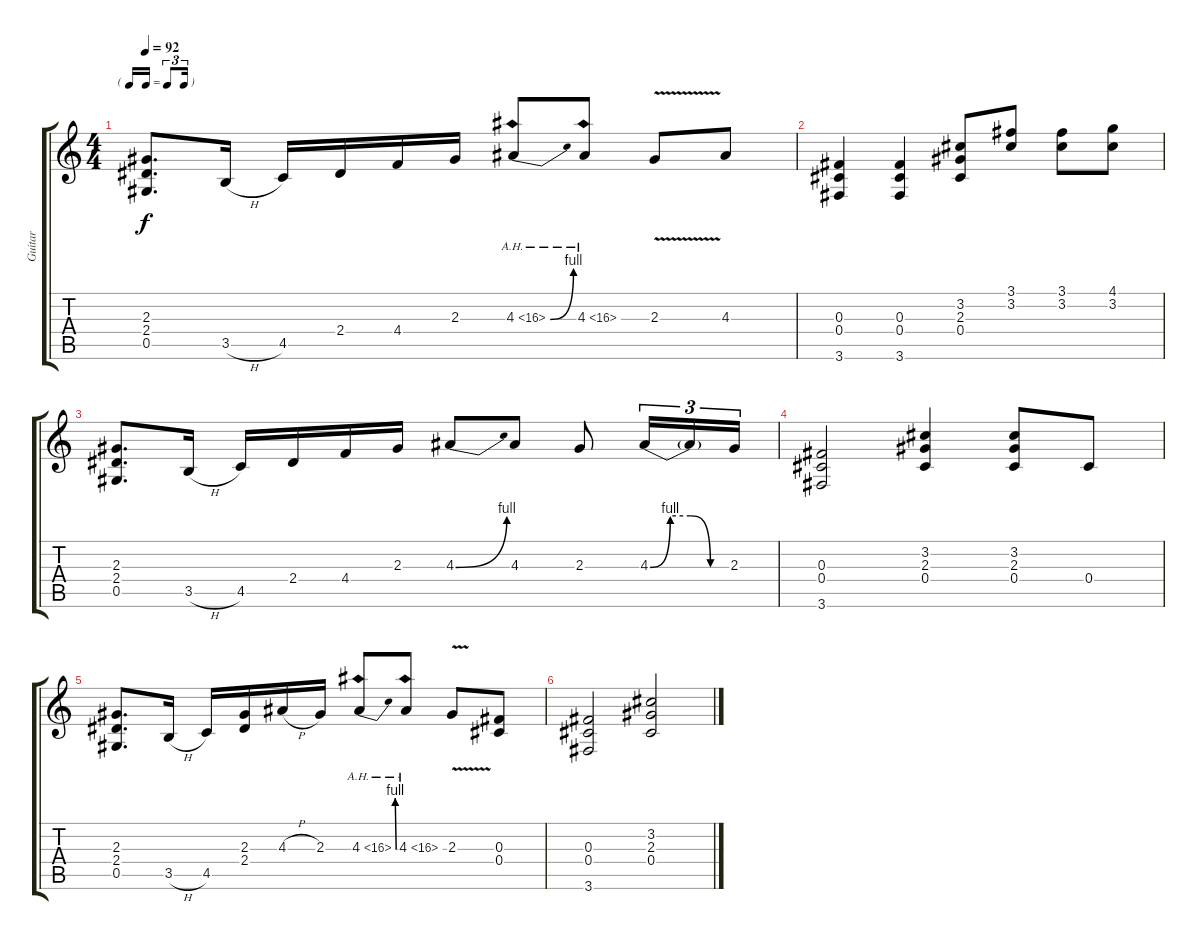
\track ("Guitar" "Guitar") {instrument overdrivenguitar}
\staff {score tabs}
\tuning (Eb4 Bb3 Gb3 Db3 Ab2 Eb2) {hide}
\ts (4 4)
\tf triplet16th
\tempo 92
\clef g2
\ks c
(2.3 2.4 0.5).8{d dy f} 3.5{h}.16 4.5.16 2.4.16 4.4.16 2.3.16 4.3{be (bend 0 0 60 4) ah 12}.8 4.3{ah 12}.8 2.3{v}.8 4.3.8 |
(0.3 0.4 3.6).4 (0.3 0.4 3.6).4 (3.2 2.3 0.4).8 (3.1 3.2).8 (3.1 3.2).8 (4.1 3.2).8 |
(2.3 2.4 0.5).8{d} 3.5{h}.16 4.5.16 2.4.16 4.4.16 2.3.16 4.3{be (bend 0 0 60 4)}.8 4.3.8 2.3.8 4.3{be (custom 0 0 15 4 30 4 45 0 60 0)}.16{tu (3 2)} 4.3{t}.16{tu (3 2)} 2.3.16{tu (3 2)} |
(0.3 0.4 3.6).2 (3.2 2.3 0.4).4 (3.2 2.3 0.4).8 0.4.8 |
(2.3 2.4 0.5).8{d} 3.5{h}.16 4.5.16 (2.3 2.4).16 4.3{h}.16 2.3.16 4.3{be (bend 0 0 60 4) ah 12}.8 4.3{ah 12}.8 2.3{v}.8 (0.3 0.4).8 |
(0.3 0.4 3.6).2 (3.2 2.3 0.4).2
